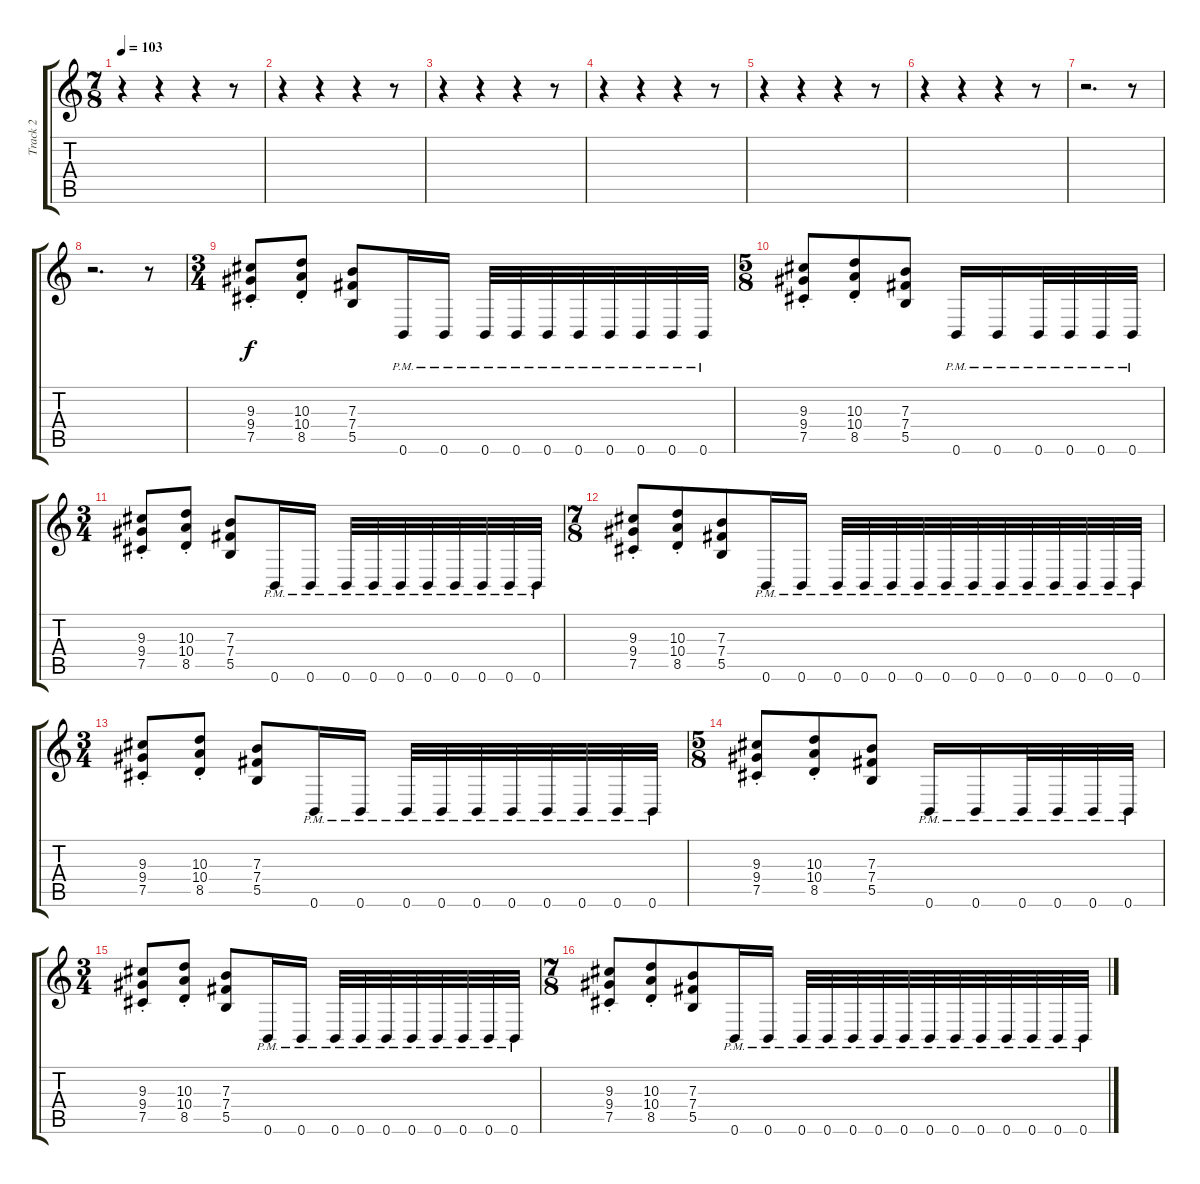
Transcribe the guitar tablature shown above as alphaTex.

\track ("Track 2" "Track 2") {instrument distortionguitar}
\staff {score tabs}
\tuning (Db4 Ab3 E3 B2 Gb2 B1) {hide}
\ts (7 8)
\tempo 103
\clef g2
\ks c
r.4{dy f} r.4 r.4 r.8 |
r.4 r.4 r.4 r.8 |
r.4 r.4 r.4 r.8 |
r.4 r.4 r.4 r.8 |
r.4 r.4 r.4 r.8 |
r.4 r.4 r.4 r.8 |
r.2{d} r.8 |
r.2{d} r.8 |
\ts (3 4)
(9.3{st} 9.4{st} 7.5{st}).8 (10.3{st} 10.4{st} 8.5{st}).8 (7.3 7.4 5.5).8 0.6{pm}.16 0.6{pm}.16 0.6{pm}.32 0.6{pm}.32 0.6{pm}.32 0.6{pm}.32 0.6{pm}.32 0.6{pm}.32 0.6{pm}.32 0.6{pm}.32 |
\ts (5 8)
(9.3{st} 9.4{st} 7.5{st}).8 (10.3{st} 10.4{st} 8.5{st}).8 (7.3 7.4 5.5).8 0.6{pm}.16 0.6{pm}.16 0.6{pm}.32 0.6{pm}.32 0.6{pm}.32 0.6{pm}.32 |
\ts (3 4)
(9.3{st} 9.4{st} 7.5{st}).8 (10.3{st} 10.4{st} 8.5{st}).8 (7.3 7.4 5.5).8 0.6{pm}.16 0.6{pm}.16 0.6{pm}.32 0.6{pm}.32 0.6{pm}.32 0.6{pm}.32 0.6{pm}.32 0.6{pm}.32 0.6{pm}.32 0.6{pm}.32 |
\ts (7 8)
(9.3{st} 9.4{st} 7.5{st}).8 (10.3{st} 10.4{st} 8.5{st}).8 (7.3 7.4 5.5).8 0.6{pm}.16 0.6{pm}.16 0.6{pm}.32 0.6{pm}.32 0.6{pm}.32 0.6{pm}.32 0.6{pm}.32 0.6{pm}.32 0.6{pm}.32 0.6{pm}.32 0.6{pm}.32 0.6{pm}.32 0.6{pm}.32 0.6{pm}.32 |
\ts (3 4)
(9.3{st} 9.4{st} 7.5{st}).8 (10.3{st} 10.4{st} 8.5{st}).8 (7.3 7.4 5.5).8 0.6{pm}.16 0.6{pm}.16 0.6{pm}.32 0.6{pm}.32 0.6{pm}.32 0.6{pm}.32 0.6{pm}.32 0.6{pm}.32 0.6{pm}.32 0.6{pm}.32 |
\ts (5 8)
(9.3{st} 9.4{st} 7.5{st}).8 (10.3{st} 10.4{st} 8.5{st}).8 (7.3 7.4 5.5).8 0.6{pm}.16 0.6{pm}.16 0.6{pm}.32 0.6{pm}.32 0.6{pm}.32 0.6{pm}.32 |
\ts (3 4)
(9.3{st} 9.4{st} 7.5{st}).8 (10.3{st} 10.4{st} 8.5{st}).8 (7.3 7.4 5.5).8 0.6{pm}.16 0.6{pm}.16 0.6{pm}.32 0.6{pm}.32 0.6{pm}.32 0.6{pm}.32 0.6{pm}.32 0.6{pm}.32 0.6{pm}.32 0.6{pm}.32 |
\ts (7 8)
(9.3{st} 9.4{st} 7.5{st}).8 (10.3{st} 10.4{st} 8.5{st}).8 (7.3 7.4 5.5).8 0.6{pm}.16 0.6{pm}.16 0.6{pm}.32 0.6{pm}.32 0.6{pm}.32 0.6{pm}.32 0.6{pm}.32 0.6{pm}.32 0.6{pm}.32 0.6{pm}.32 0.6{pm}.32 0.6{pm}.32 0.6{pm}.32 0.6{pm}.32
